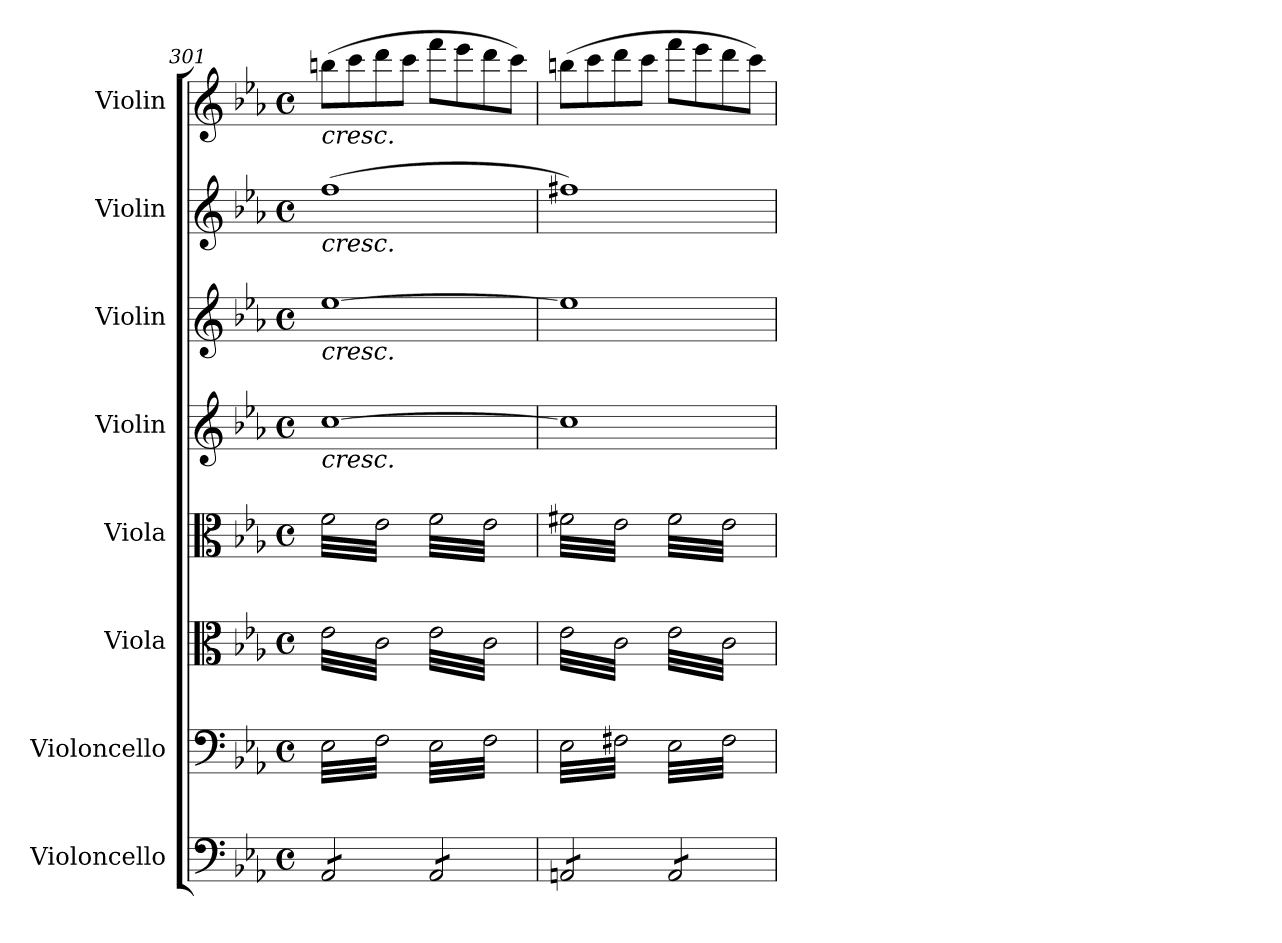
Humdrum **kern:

**kern	**kern	**kern	**kern	**kern	**kern	**kern	**kern
*part8	*part7	*part6	*part5	*part4	*part3	*part2	*part1
*staff8	*staff7	*staff6	*staff5	*staff4	*staff3	*staff2	*staff1
*I"Violoncello	*I"Violoncello	*I"Viola	*I"Viola	*I"Violin	*I"Violin	*I"Violin	*I"Violin
*I'Vc.	*I'Vc.	*I'Vla.	*I'Vla.	*I'Vln.	*I'Vln.	*I'Vln.	*I'Vln.
*clefF4	*clefF4	*clefC3	*clefC3	*clefG2	*clefG2	*clefG2	*clefG2
*k[b-e-a-]	*k[b-e-a-]	*k[b-e-a-]	*k[b-e-a-]	*k[b-e-a-]	*k[b-e-a-]	*k[b-e-a-]	*k[b-e-a-]
*M4/4	*M4/4	*M4/4	*M4/4	*M4/4	*M4/4	*M4/4	*M4/4
*met(c)	*met(c)	*met(c)	*met(c)	*met(c)	*met(c)	*met(c)	*met(c)
=301	=301	=301	=301	=301	=301	=301	=301
!	!	!	!	!	!	!	!LO:TX:b:i:t=cresc.
!	!	!	!	!	!	!LO:TX:b:i:t=cresc.	!
!	!	!	!	!	!LO:TX:b:i:t=cresc.	!	!
!	!	!	!	!LO:TX:b:i:t=cresc.	!	!	!
!	!	!	!LO:TX:b:i:t=cresc.	!	!	!	!
!	!	!LO:TX:b:i:t=cresc.	!	!	!	!	!
!	!LO:TX:b:i:t=cresc.	!	!	!	!	!	!
!LO:TX:b:i:t=cresc.	!	!	!	!	!	!	!
*tremolo	*	*	*	*	*	*	*
*	*tremolo	*	*	*	*	*	*
*	*	*tremolo	*	*	*	*	*
*	*	*	*tremolo	*	*	*	*
8AA-/L	(>32E-\LLL	(>32e-\LLL	(>32f\LLL	[1cc	[1ee-	(>1ff	(>8bbn\L
.	32F\	32c\	32e-\	.	.	.	.
.	32E-\	32e-\	32f\	.	.	.	.
.	32F\	32c\	32e-\	.	.	.	.
8AA-/	32E-\	32e-\	32f\	.	.	.	8ccc\
.	32F\	32c\	32e-\	.	.	.	.
.	32E-\	32e-\	32f\	.	.	.	.
.	32F\	32c\	32e-\	.	.	.	.
8AA-/	32E-\	32e-\	32f\	.	.	.	8ddd\
.	32F\	32c\	32e-\	.	.	.	.
.	32E-\	32e-\	32f\	.	.	.	.
.	32F\	32c\	32e-\	.	.	.	.
8AA-/J	32E-\	32e-\	32f\	.	.	.	8ccc\J
.	32F\	32c\	32e-\	.	.	.	.
.	32E-\	32e-\	32f\	.	.	.	.
.	32F\JJJ	32c\JJJ	32e-\JJJ	.	.	.	.
8AA-/L	32E-\LLL	32e-\LLL	32f\LLL	.	.	.	8fff\L
.	32F\)	32c\)	32e-\)	.	.	.	.
.	32E-\	32e-\	32f\	.	.	.	.
.	32F\)	32c\)	32e-\)	.	.	.	.
8AA-/	32E-\	32e-\	32f\	.	.	.	8eee-\
.	32F\)	32c\)	32e-\)	.	.	.	.
.	32E-\	32e-\	32f\	.	.	.	.
.	32F\)	32c\)	32e-\)	.	.	.	.
8AA-/	32E-\	32e-\	32f\	.	.	.	8ddd\
.	32F\)	32c\)	32e-\)	.	.	.	.
.	32E-\	32e-\	32f\	.	.	.	.
.	32F\)	32c\)	32e-\)	.	.	.	.
8AA-/J	32E-\	32e-\	32f\	.	.	.	8ccc\J)
.	32F\)	32c\)	32e-\)	.	.	.	.
.	32E-\	32e-\	32f\	.	.	.	.
.	32F\)JJJ	32c\)JJJ	32e-\)JJJ	.	.	.	.
=302	=302	=302	=302	=302	=302	=302	=302
8AAn/L	(>32E-\LLL	(>32e-\LLL	(>32f#X\LLL	1cc]	1ee-]	1ff#X)	(>8bbn\L
.	32F#X\	32c\	32e-\	.	.	.	.
.	32E-\	32e-\	32f#X\	.	.	.	.
.	32F#X\	32c\	32e-\	.	.	.	.
8AAn/	32E-\	32e-\	32f#X\	.	.	.	8ccc\
.	32F#X\	32c\	32e-\	.	.	.	.
.	32E-\	32e-\	32f#X\	.	.	.	.
.	32F#X\	32c\	32e-\	.	.	.	.
8AAn/	32E-\	32e-\	32f#X\	.	.	.	8ddd\
.	32F#X\	32c\	32e-\	.	.	.	.
.	32E-\	32e-\	32f#X\	.	.	.	.
.	32F#X\	32c\	32e-\	.	.	.	.
8AAn/J	32E-\	32e-\	32f#X\	.	.	.	8ccc\J
.	32F#X\	32c\	32e-\	.	.	.	.
.	32E-\	32e-\	32f#X\	.	.	.	.
.	32F#X\JJJ	32c\JJJ	32e-\JJJ	.	.	.	.
8AA/L	32E-\LLL	32e-\LLL	32f#\LLL	.	.	.	8fff\L
.	32F#\)	32c\)	32e-\)	.	.	.	.
.	32E-\	32e-\	32f#\	.	.	.	.
.	32F#\)	32c\)	32e-\)	.	.	.	.
8AA/	32E-\	32e-\	32f#\	.	.	.	8eee-\
.	32F#\)	32c\)	32e-\)	.	.	.	.
.	32E-\	32e-\	32f#\	.	.	.	.
.	32F#\)	32c\)	32e-\)	.	.	.	.
8AA/	32E-\	32e-\	32f#\	.	.	.	8ddd\
.	32F#\)	32c\)	32e-\)	.	.	.	.
.	32E-\	32e-\	32f#\	.	.	.	.
.	32F#\)	32c\)	32e-\)	.	.	.	.
8AA/J	32E-\	32e-\	32f#\	.	.	.	8ccc\J)
*Xtremolo	*	*	*	*	*	*	*
.	32F#\)	32c\)	32e-\)	.	.	.	.
.	32E-\	32e-\	32f#\	.	.	.	.
.	32F#\)JJJ	32c\)JJJ	32e-\)JJJ	.	.	.	.
*	*	*	*Xtremolo	*	*	*	*
*	*	*Xtremolo	*	*	*	*	*
*	*Xtremolo	*	*	*	*	*	*
.	.	.	.	.	.	.	.
.	.	.	.	.	.	.	.
.	.	.	.	.	.	.	.
.	.	.	.	.	.	.	.
.	.	.	.	.	.	.	.
.	.	.	.	.	.	.	.
.	.	.	.	.	.	.	.
.	.	.	.	.	.	.	.
=	=	=	=	=	=	=	=
*-	*-	*-	*-	*-	*-	*-	*-
